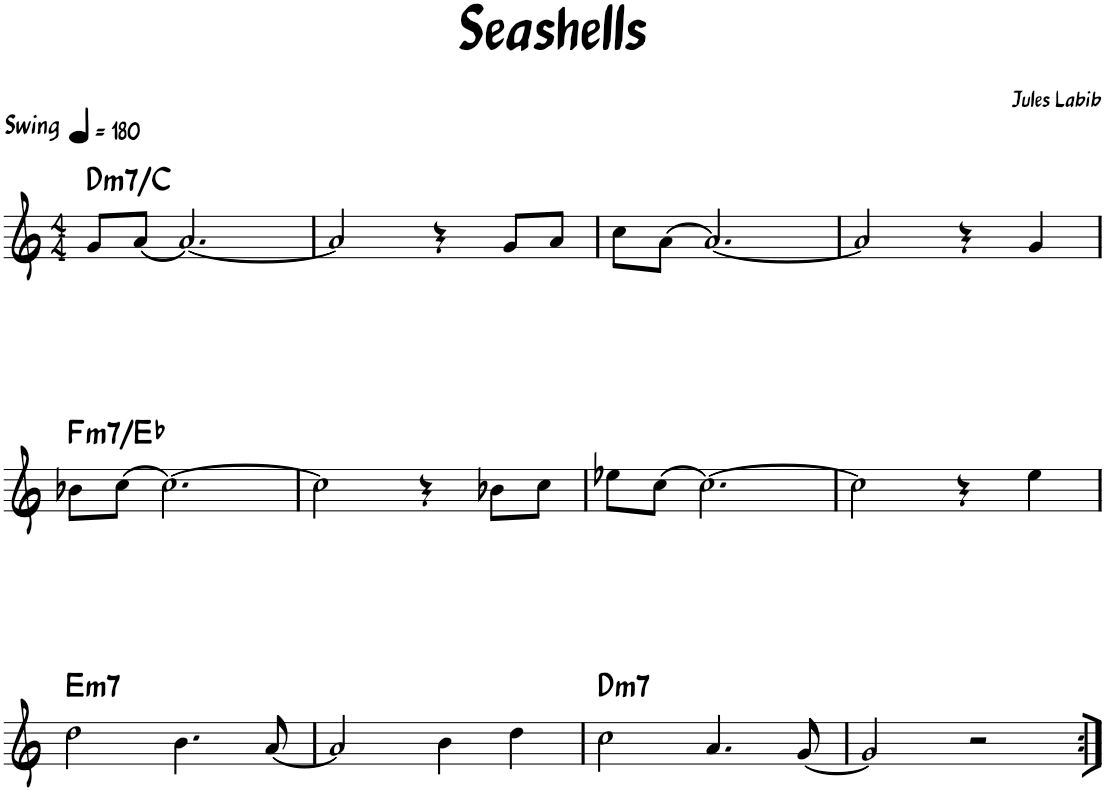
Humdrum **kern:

**kern	**harte
*part1	*part1
*staff1	*
*I"Piano	*
*I'Pno.	*
*clefG2	*
*k[]	*
*M4/4	*
*MM180	*
=1	=1
!LO:TX:a:B:t=Swing	!LO:H:kt=m7
8g/L	D:min7/b7
[8a/J	.
2.a/_	.
=2	=2
2a/]	.
4r	.
8g/L	.
8a/J	.
=3	=3
8cc\L	.
[8a\J	.
2.a/_	.
=4	=4
2a/]	.
4r	.
4g/	.
!!LO:LB:g=z
=5	=5
!	!LO:H:kt=m7
8b-X\L	F:min7/b7
[8cc\J	.
2.cc\_	.
=6	=6
2cc\]	.
4r	.
8b-X\L	.
8cc\J	.
=7	=7
8ee-X\L	.
[8cc\J	.
2.cc\_	.
=8	=8
2cc\]	.
4r	.
4ee\	.
!!LO:LB:g=z
=9	=9
!	!LO:H:kt=m7
2dd\	E:min7
4.b\	.
[8a/	.
=10	=10
2a/]	.
4b\	.
4dd\	.
=11	=11
!	!LO:H:kt=m7
2cc\	D:min7
4.a/	.
[8g/	.
=12	=12
2g/]	.
2r	.
=:|!	=:|!
*-	*-
